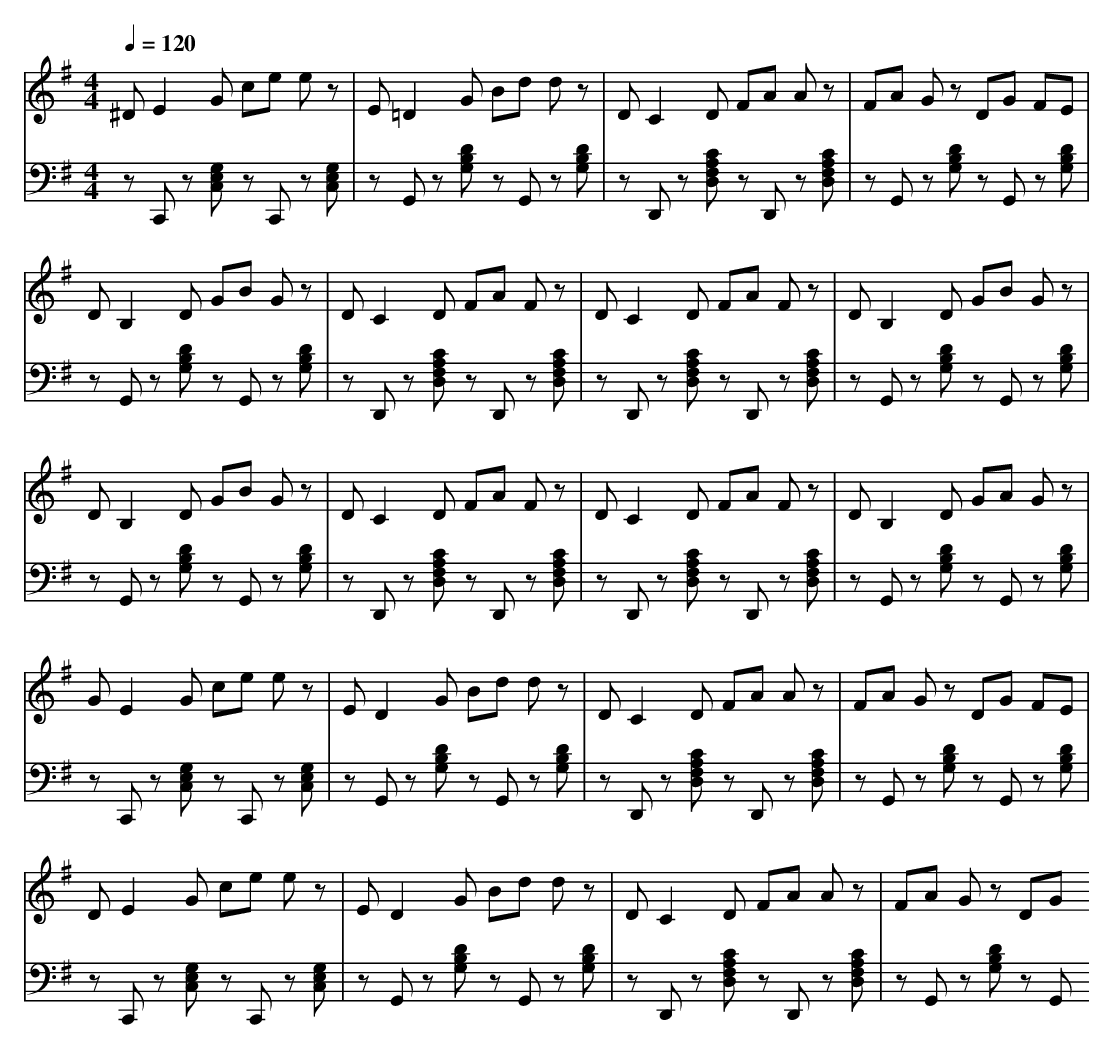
X:1
T:
M: 4/4
L: 1/8
Q:1/4=120
K:G % 1 sharps
V:1
^DE2G ce ez|E=D2G Bd dz|DC2D FA Az|FA Gz DG FE|
D
B,2D GB Gz|DC2D FA Fz|DC2D FA Fz|DB,2D GB Gz|
DB,2D GB Gz|DC2D FA Fz|DC2D FA Fz|DB,2D GA Gz|
GE2G ce ez|ED2G Bd dz|DC2D FA Az|FA Gz DG FE|
DE2G ce ez|ED2G Bd dz|DC2D FA Az|FA Gz DG
V:2
zC,, z[G,E,C,] zC,, z[G,E,C,]|zG,, z[DB,G,] zG,, z[DB,G,]|zD,, z[CA,F,D,] zD,, z[CA,F,D,]|zG,, z[DB,G,] zG,, z[DB,G,]|
z
G,, z[DB,G,] zG,, z[DB,G,]|zD,, z[CA,F,D,] zD,, z[CA,F,D,]|zD,, z[CA,F,D,] zD,, z[CA,F,D,]|zG,, z[DB,G,] zG,, z[DB,G,]|
zG,, z[DB,G,] zG,, z[DB,G,]|zD,, z[CA,F,D,] zD,, z[CA,F,D,]|zD,, z[CA,F,D,] zD,, z[CA,F,D,]|zG,, z[DB,G,] zG,, z[DB,G,]|
zC,, z[G,E,C,] zC,, z[G,E,C,]|zG,, z[DB,G,] zG,, z[DB,G,]|zD,, z[CA,F,D,] zD,, z[CA,F,D,]|zG,, z[DB,G,] zG,, z[DB,G,]|
zC,, z[G,E,C,] zC,, z[G,E,C,]|zG,, z[DB,G,] zG,, z[DB,G,]|zD,, z[CA,F,D,] zD,, z[CA,F,D,]|zG,, z[DB,G,] zG,,
